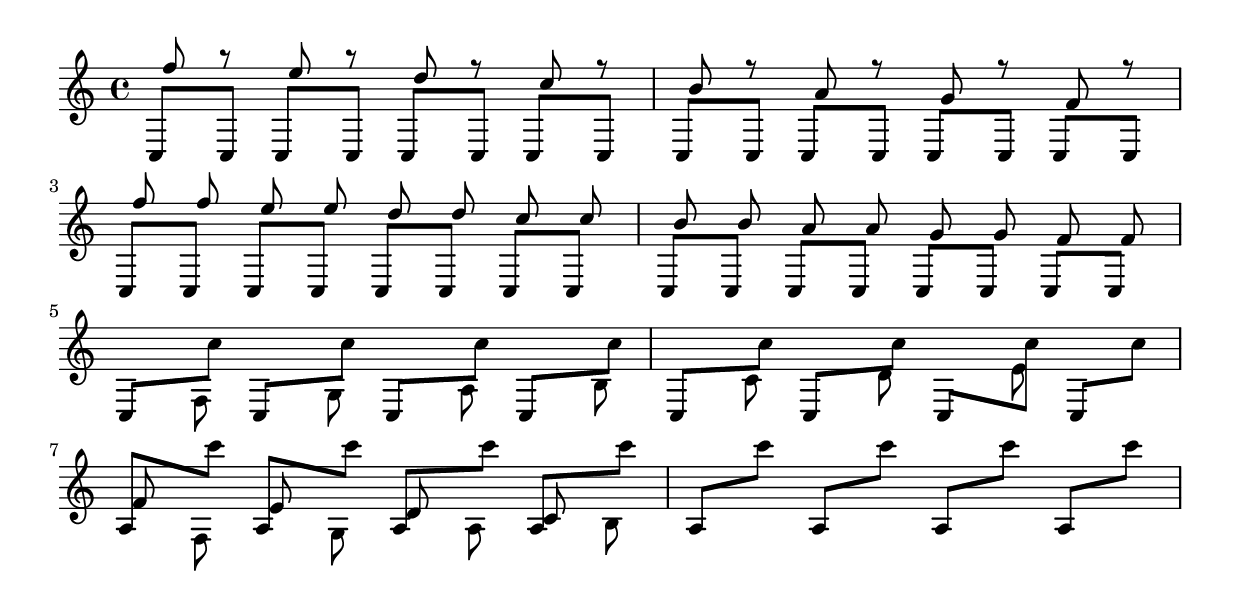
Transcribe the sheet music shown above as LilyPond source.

\version "2.13.47"
\header {
  texidoc = "Manual beams do not collide with notes."
}

\layout {
%  debug-beam-scoring = ##t
  indent = #0.0
}

\relative \new Staff {

  <<
    \new Voice {
    \voiceOne
    \repeat unfold 8 { c8[ c] }
  }
    \new Voice \relative c'' {
      \voiceThree
      \autoBeamOff
      f r e r
      d r c r
      b r a r
      g r f r
    } 
  >>
  \break

  %% The same with double collisions, to check for scaling problems.
  <<
    \new Voice {
    \voiceOne
    \repeat unfold 8 { c8[ c] }
  }
    \new Voice \relative c'' {
      \voiceThree
      \autoBeamOff
      f f e e
      d d c c
      b b a a
      g g f f
    } 
  >>
  \break
  
  <<
     \new Voice {
       \repeat unfold 8 \relative {
	 \voiceOne
	 c8[
	 \voiceTwo
	 c'']
       }
     }
     \new Voice \relative {
       \voiceFour
       s8 f 
       s8 g
       s8 a
       s8 b
       s8 c
       s8 d
       s8 e
     }
   >>

  \break
   <<
     \new Voice {
       \repeat unfold 8 \relative {
	 \voiceOne

	 %% We must use a wider interval, otherwise the beam will be
	 %% positioned to descend.
	 a8[
	 \voiceTwo
	 c'']
       }
     }
     \new Voice \relative {
       \voiceFour
       \autoBeamOff
       \stemUp f' \stemDown f,
       \stemUp e' \stemDown g,
       \stemUp d' \stemDown a
       \stemUp c \stemDown b
     }
   >>
}

